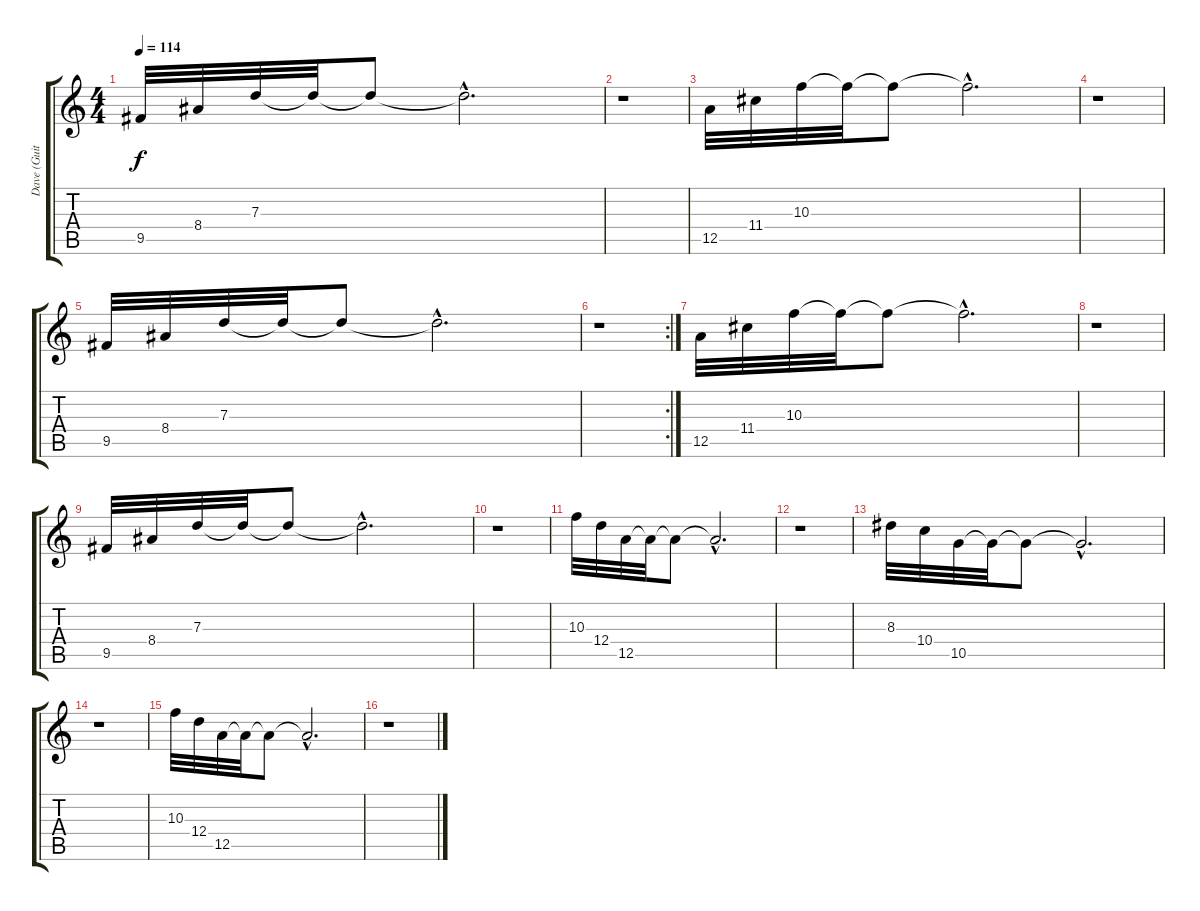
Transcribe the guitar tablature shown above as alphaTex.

\track ("Dave (Guitar 1)" "Dave (Guit") {instrument distortionguitar}
\staff {score tabs}
\tuning (E4 B3 G3 D3 A2 E2) {hide}
\ts (4 4)
\tempo 114
\clef g2
\ks c
9.5.32{dy f} 8.4.32 7.3.32 7.3{t}.32 7.3{t}.8 7.3{hac t}.2{d} |
r.1 |
12.5.32 11.4.32 10.3.32 10.3{t}.32 10.3{t}.8 10.3{hac t}.2{d} |
r.1 |
9.5.32 8.4.32 7.3.32 7.3{t}.32 7.3{t}.8 7.3{hac t}.2{d} |
\rc 2
r.1 |
12.5.32 11.4.32 10.3.32 10.3{t}.32 10.3{t}.8 10.3{hac t}.2{d} |
r.1 |
9.5.32 8.4.32 7.3.32 7.3{t}.32 7.3{t}.8 7.3{hac t}.2{d} |
r.1 |
10.3.32 12.4.32 12.5.32 12.5{t}.32 12.5{t}.8 12.5{hac t}.2{d} |
r.1 |
8.3.32 10.4.32 10.5.32 10.5{t}.32 10.5{t}.8 10.5{hac t}.2{d} |
r.1 |
10.3.32 12.4.32 12.5.32 12.5{t}.32 12.5{t}.8 12.5{hac t}.2{d} |
r.1
